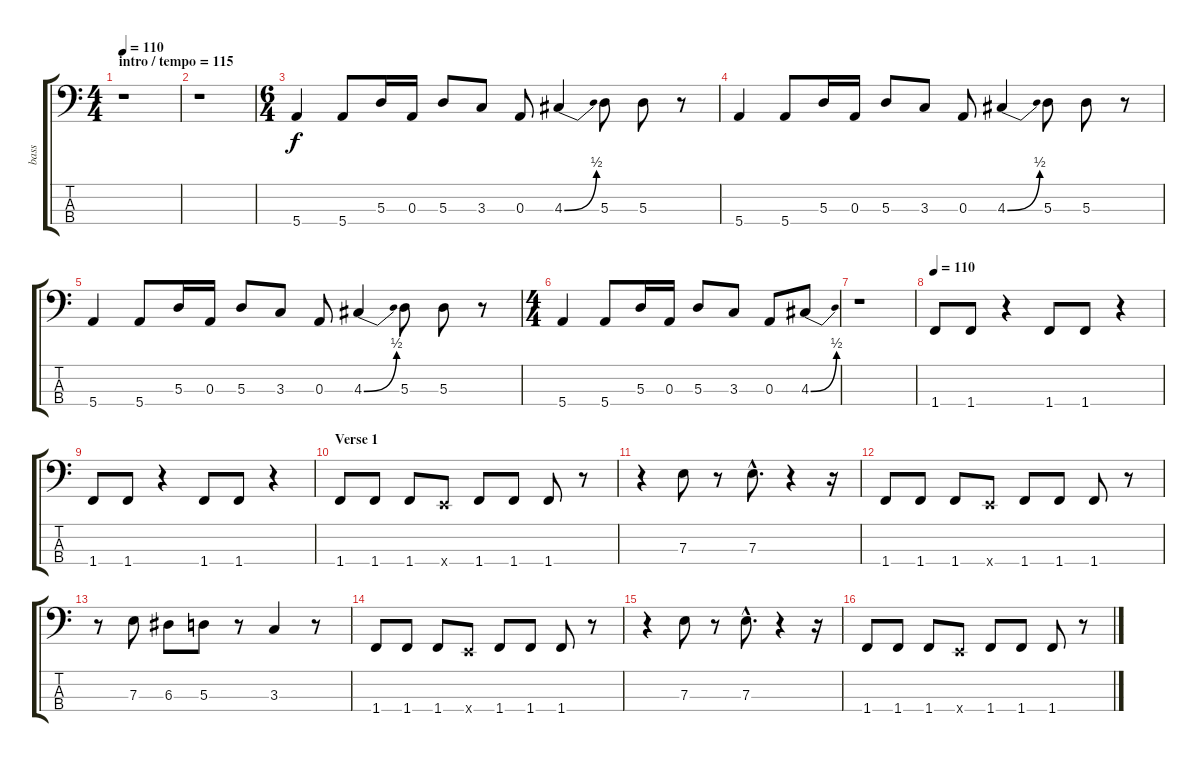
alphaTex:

\track ("bass" "bass") {instrument electricbasspick}
\staff {score tabs}
\tuning (G2 D2 A1 E1) {hide}
\ts (4 4)
\section ("" "intro / tempo = 115")
\tempo 110
\tempo 115
\tempo 110
\clef f4
\ks c
r.1{dy f instrument electricbasspick} |
r.1 |
\ts (6 4)
5.4.4 5.4.8 5.3.16 0.3.16 5.3.8 3.3.8 0.3.8 4.3{be (bend 0 0 60 2)}.4 5.3.8 5.3.8 r.8 |
5.4.4 5.4.8 5.3.16 0.3.16 5.3.8 3.3.8 0.3.8 4.3{be (bend 0 0 60 2)}.4 5.3.8 5.3.8 r.8 |
5.4.4 5.4.8 5.3.16 0.3.16 5.3.8 3.3.8 0.3.8 4.3{be (bend 0 0 60 2)}.4 5.3.8 5.3.8 r.8 |
\ts (4 4)
5.4.4 5.4.8 5.3.16 0.3.16 5.3.8 3.3.8 0.3.8 4.3{be (bend 0 0 60 2)}.8 |
r.1 |
\tempo 110
1.4.8 1.4.8 r.4 1.4.8 1.4.8 r.4 |
1.4.8 1.4.8 r.4 1.4.8 1.4.8 r.4 |
\section ("" "Verse 1")
1.4.8 1.4.8 1.4.8 0.4{x}.8 1.4.8 1.4.8 1.4.8 r.8 |
r.4 7.3.8 r.8 7.3{hac}.8{d} r.4 r.16 |
1.4.8 1.4.8 1.4.8 0.4{x}.8 1.4.8 1.4.8 1.4.8 r.8 |
r.8 7.3.8 6.3.8 5.3.8 r.8 3.3.4 r.8 |
1.4.8 1.4.8 1.4.8 0.4{x}.8 1.4.8 1.4.8 1.4.8 r.8 |
r.4 7.3.8 r.8 7.3{hac}.8{d} r.4 r.16 |
1.4.8 1.4.8 1.4.8 0.4{x}.8 1.4.8 1.4.8 1.4.8 r.8
